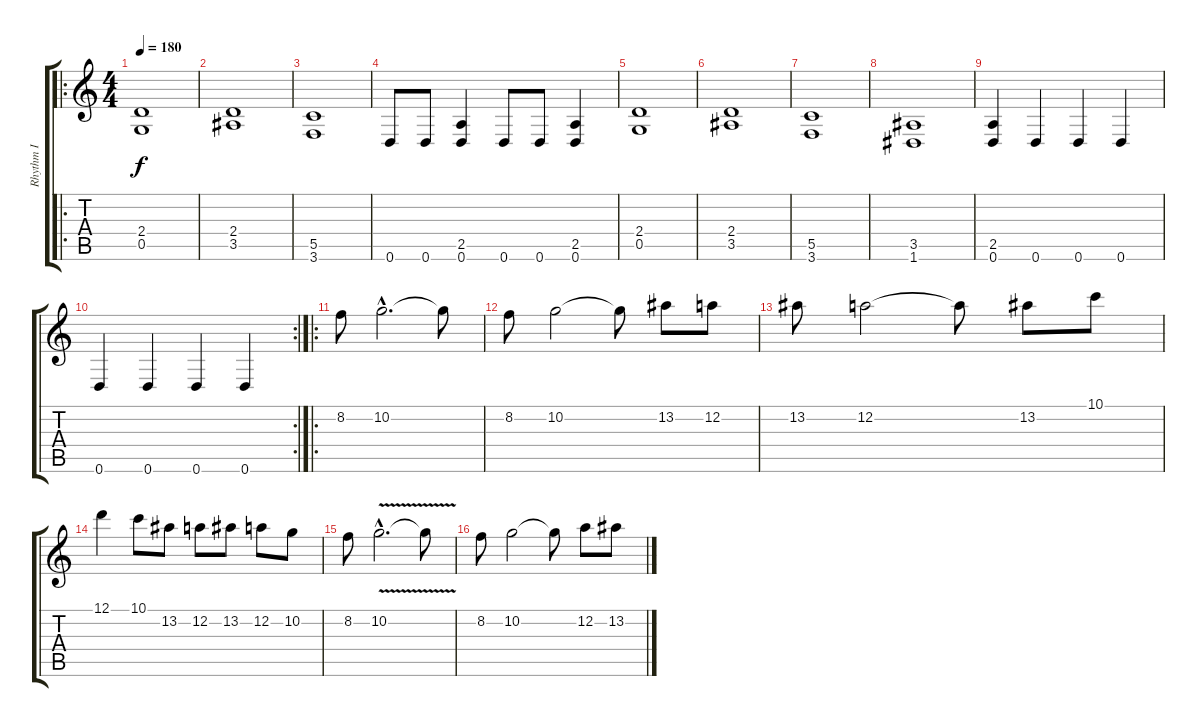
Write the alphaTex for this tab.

\track ("Rhythm I" "Rhythm I") {instrument distortionguitar}
\staff {score tabs}
\tuning (D4 A3 F3 C3 G2 D2) {hide}
\ro
\ts (4 4)
\tempo 180
\clef g2
\ks c
(2.4 0.5).1{dy f} |
(2.4 3.5).1 |
(5.5 3.6).1 |
0.6.8 0.6.8 (2.5 0.6).4 0.6.8 0.6.8 (2.5 0.6).4 |
(2.4 0.5).1 |
(2.4 3.5).1 |
(5.5 3.6).1 |
(3.5 1.6).1 |
(2.5 0.6).4 0.6.4 0.6.4 0.6.4 |
\rc 2
0.6.4 0.6.4 0.6.4 0.6.4 |
\ro
8.2.8 10.2{hac}.2{d} 10.2{t}.8 |
8.2.8 10.2.2 10.2{t}.8 13.2.8 12.2.8 |
13.2.8 12.2.2 12.2{t}.8 13.2.8 10.1.8 |
12.1.4 10.1.8 13.2.8 12.2.8 13.2.8 12.2.8 10.2.8 |
8.2.8 10.2{v hac}.2{d} 10.2{t}.8 |
8.2.8 10.2.2 10.2{t}.8 12.2.8 13.2.8
